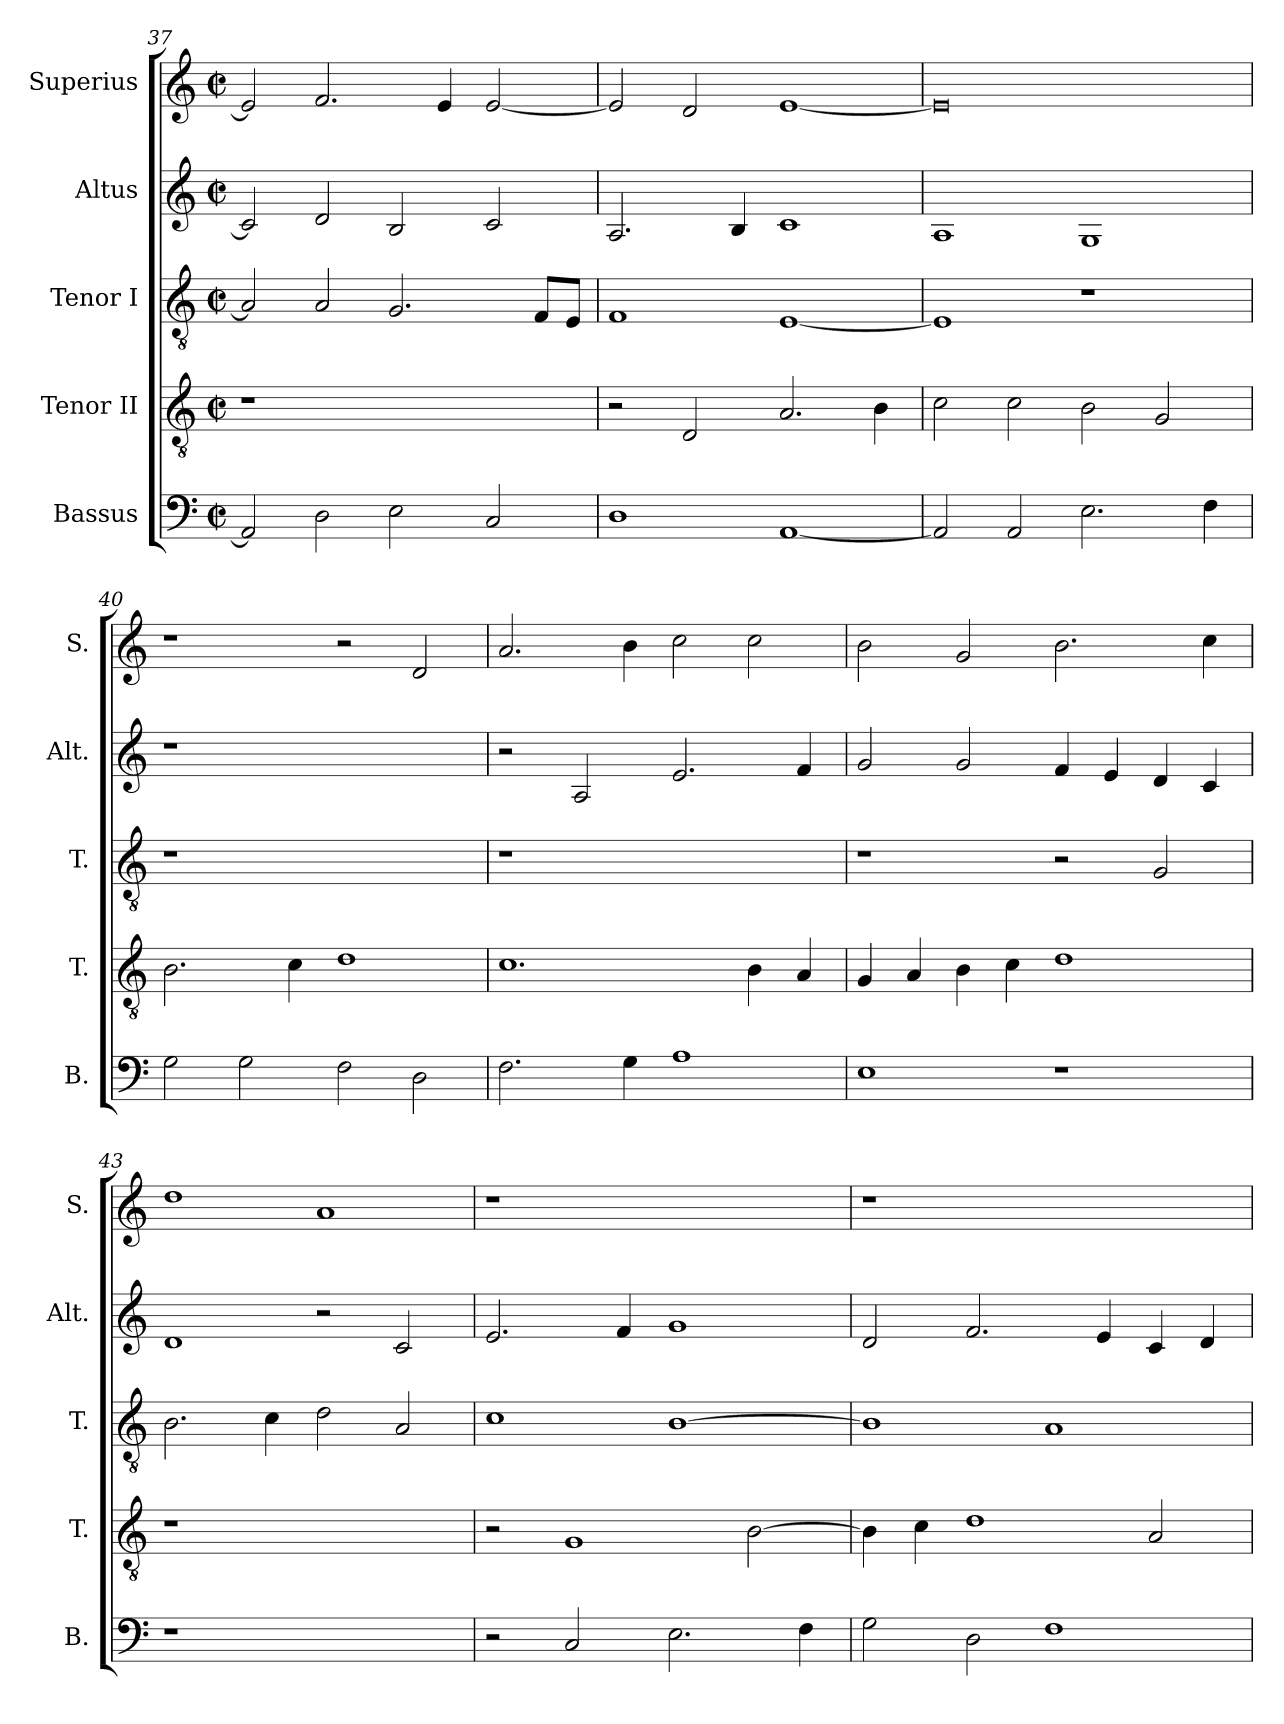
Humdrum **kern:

**kern	**kern	**kern	**kern	**kern
*part5	*part4	*part3	*part2	*part1
*staff5	*staff4	*staff3	*staff2	*staff1
*I"Bassus	*I"Tenor II	*I"Tenor I	*I"Altus	*I"Superius
*I'B.	*I'T.	*I'T.	*I'Alt.	*I'S.
*clefF4	*clefGv2	*clefGv2	*clefG2	*clefG2
*	*ITrd7c12	*ITrd7c12	*	*
*k[]	*k[]	*k[]	*k[]	*k[]
*C:	*C:	*C:	*C:	*C:
*M2/2	*M2/2	*M2/2	*M2/2	*M2/2
*met(c|)	*met(c|)	*met(c|)	*met(c|)	*met(c|)
=37	=37	=37	=37	=37
!	!LO:N:vis=1	!	!	!
2AAi/]	1r	2AAi/]	2ci/]	2ei/]
2Di\	.	2AAi/	2di/	2.fi/
2Ei\	1ryy	2.GGi/	2Bi/	.
.	.	.	.	4ei/
2Ci/	.	.	2ci/	[<2ei/
.	.	8FFi/L	.	.
.	.	8EEi/J	.	.
=38	=38	=38	=38	=38
1Di	2r	1FFi	2.Ai/	2ei/]
.	2DDi/	.	.	2di/
.	.	.	4Bi/	.
[<1AAi	2.AAi/	[<1EEi	1ci	[<1ei
.	4BBi\	.	.	.
=39	=39	=39	=39	=39
2AAi/]	2Ci\	1EEi]	1Ai	0ei]
2AAi/	2Ci\	.	.	.
2.Ei\	2BBi\	1r	1Gi	.
.	2GGi/	.	.	.
4Fi\	.	.	.	.
=40	=40	=40	=40	=40
!	!	!LO:N:vis=1	!LO:N:vis=1	!
2Gi\	2.BBi\	1r	1r	1r
2Gi\	.	.	.	.
.	4Ci\	.	.	.
2Fi\	1Di	1ryy	1ryy	2r
2Di\	.	.	.	2di/
!!LO:PB:g=z
=41	=41	=41	=41	=41
!	!	!LO:N:vis=1	!	!
2.Fi\	1.Ci	1r	2r	2.ai/
.	.	.	2Ai/	.
4Gi\	.	.	.	4bi\
1Ai	.	1ryy	2.ei/	2cci\
.	4BBi\	.	.	2cci\
.	4AAi/	.	4fi/	.
=42	=42	=42	=42	=42
1Ei	4GGi/	1r	2gi/	2bi\
.	4AAi/	.	.	.
.	4BBi\	.	2gi/	2gi/
.	4Ci\	.	.	.
1r	1Di	2r	4fi/	2.bi\
.	.	.	4ei/	.
.	.	2GGi/	4di/	.
.	.	.	4ci/	4cci\
=43	=43	=43	=43	=43
!LO:N:vis=1	!LO:N:vis=1	!	!	!
1r	1r	2.BBi\	1di	1ddi
.	.	4Ci\	.	.
1ryy	1ryy	2Di\	2r	1ai
.	.	2AAi/	2ci/	.
=44	=44	=44	=44	=44
!	!	!	!	!LO:N:vis=1
2r	2r	1Ci	2.ei/	1r
2Ci/	1GGi	.	.	.
.	.	.	4fi/	.
2.Ei\	.	[>1BBi	1gi	1ryy
.	[>2BBi\	.	.	.
4Fi\	.	.	.	.
=45	=45	=45	=45	=45
!	!	!	!	!LO:N:vis=1
2Gi\	4BBi\]	1BBi]	2di/	1r
.	4Ci\	.	.	.
2Di\	1Di	.	2.fi/	.
1Fi	.	1AAi	.	1ryy
.	.	.	4ei/	.
.	2AAi/	.	4ci/	.
.	.	.	4di/	.
=	=	=	=	=
*-	*-	*-	*-	*-
